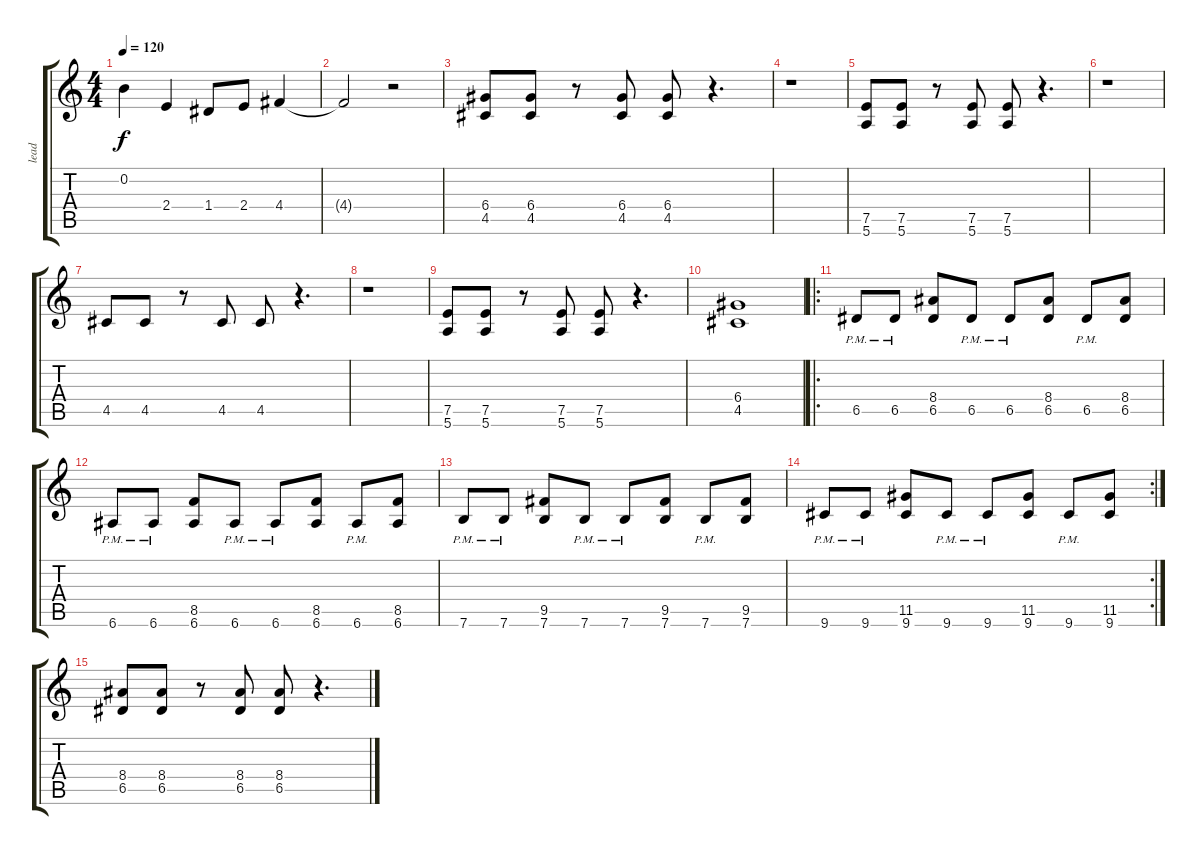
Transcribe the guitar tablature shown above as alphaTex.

\track ("lead" "lead") {instrument overdrivenguitar}
\staff {score tabs}
\tuning (E4 B3 G3 D3 A2 E2) {hide}
\ts (4 4)
\tempo 120
\clef g2
\ks c
0.2.4{dy f} 2.4.4 1.4.8 2.4.8 4.4.4 |
4.4{t}.2 r.2 |
(6.4 4.5).8 (6.4 4.5).8 r.8 (6.4 4.5).8 (6.4 4.5).8 r.4{d} |
r.1 |
(7.5 5.6).8 (7.5 5.6).8 r.8 (7.5 5.6).8 (7.5 5.6).8 r.4{d} |
r.1 |
4.5.8 4.5.8 r.8 4.5.8 4.5.8 r.4{d} |
r.1 |
(7.5 5.6).8 (7.5 5.6).8 r.8 (7.5 5.6).8 (7.5 5.6).8 r.4{d} |
(6.4 4.5).1 |
\ro
6.5{pm}.8 6.5{pm}.8 (8.4 6.5).8 6.5{pm}.8 6.5{pm}.8 (8.4 6.5).8 6.5{pm}.8 (8.4 6.5).8 |
6.6{pm}.8 6.6{pm}.8 (8.5 6.6).8 6.6{pm}.8 6.6{pm}.8 (8.5 6.6).8 6.6{pm}.8 (8.5 6.6).8 |
7.6{pm}.8 7.6{pm}.8 (9.5 7.6).8 7.6{pm}.8 7.6{pm}.8 (9.5 7.6).8 7.6{pm}.8 (9.5 7.6).8 |
\rc 2
9.6{pm}.8 9.6{pm}.8 (11.5 9.6).8 9.6{pm}.8 9.6{pm}.8 (11.5 9.6).8 9.6{pm}.8 (11.5 9.6).8 |
(8.4 6.5).8 (8.4 6.5).8 r.8 (8.4 6.5).8 (8.4 6.5).8 r.4{d}
